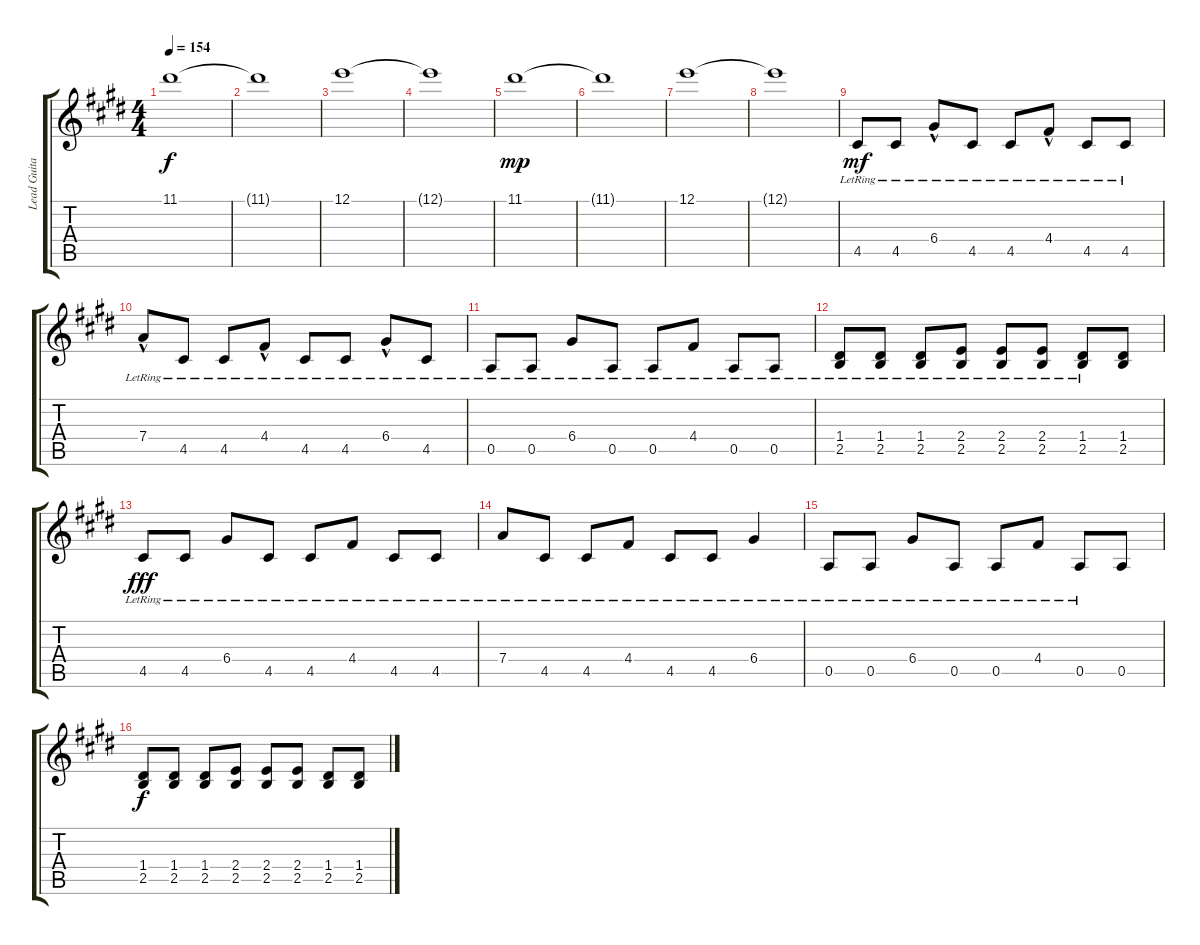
\track ("Lead Guitar (Matt Skiba)" "Lead Guita") {instrument distortionguitar}
\staff {score tabs}
\tuning (E4 B3 G3 D3 A2 E2) {hide}
\ts (4 4)
\tempo 154
\clef g2
\ks c#minor
11.1.1{dy f} |
11.1{t}.1 |
12.1.1 |
12.1{t}.1 |
11.1.1{dy mp} |
11.1{t}.1 |
12.1.1 |
12.1{t}.1 |
4.5{lr}.8{dy mf} 4.5{lr}.8 6.4{hac lr}.8 4.5{lr}.8 4.5{lr}.8 4.4{hac lr}.8 4.5{lr}.8 4.5{lr}.8 |
7.4{hac lr}.8 4.5{lr}.8 4.5{lr}.8 4.4{hac lr}.8 4.5{lr}.8 4.5{lr}.8 6.4{hac lr}.8 4.5{lr}.8 |
0.5{lr}.8 0.5{lr}.8 6.4{lr}.8 0.5{lr}.8 0.5{lr}.8 4.4{lr}.8 0.5{lr}.8 0.5{lr}.8 |
(1.4{lr} 2.5{lr}).8 (1.4{lr} 2.5{lr}).8 (1.4{lr} 2.5{lr}).8 (2.4{lr} 2.5{lr}).8 (2.4{lr} 2.5{lr}).8 (2.4{lr} 2.5{lr}).8 (1.4{lr} 2.5{lr}).8 (1.4 2.5).8 |
4.5{lr}.8{dy fff} 4.5{lr}.8 6.4{lr}.8 4.5{lr}.8 4.5{lr}.8 4.4{lr}.8 4.5{lr}.8 4.5{lr}.8 |
7.4{lr}.8 4.5{lr}.8 4.5{lr}.8 4.4{lr}.8 4.5{lr}.8 4.5{lr}.8 6.4{lr}.4 |
0.5{lr}.8 0.5{lr}.8 6.4{lr}.8 0.5{lr}.8 0.5{lr}.8 4.4{lr}.8 0.5{lr}.8 0.5.8 |
(1.4 2.5).8{dy f} (1.4 2.5).8 (1.4 2.5).8 (2.4 2.5).8 (2.4 2.5).8 (2.4 2.5).8 (1.4 2.5).8 (1.4 2.5).8
